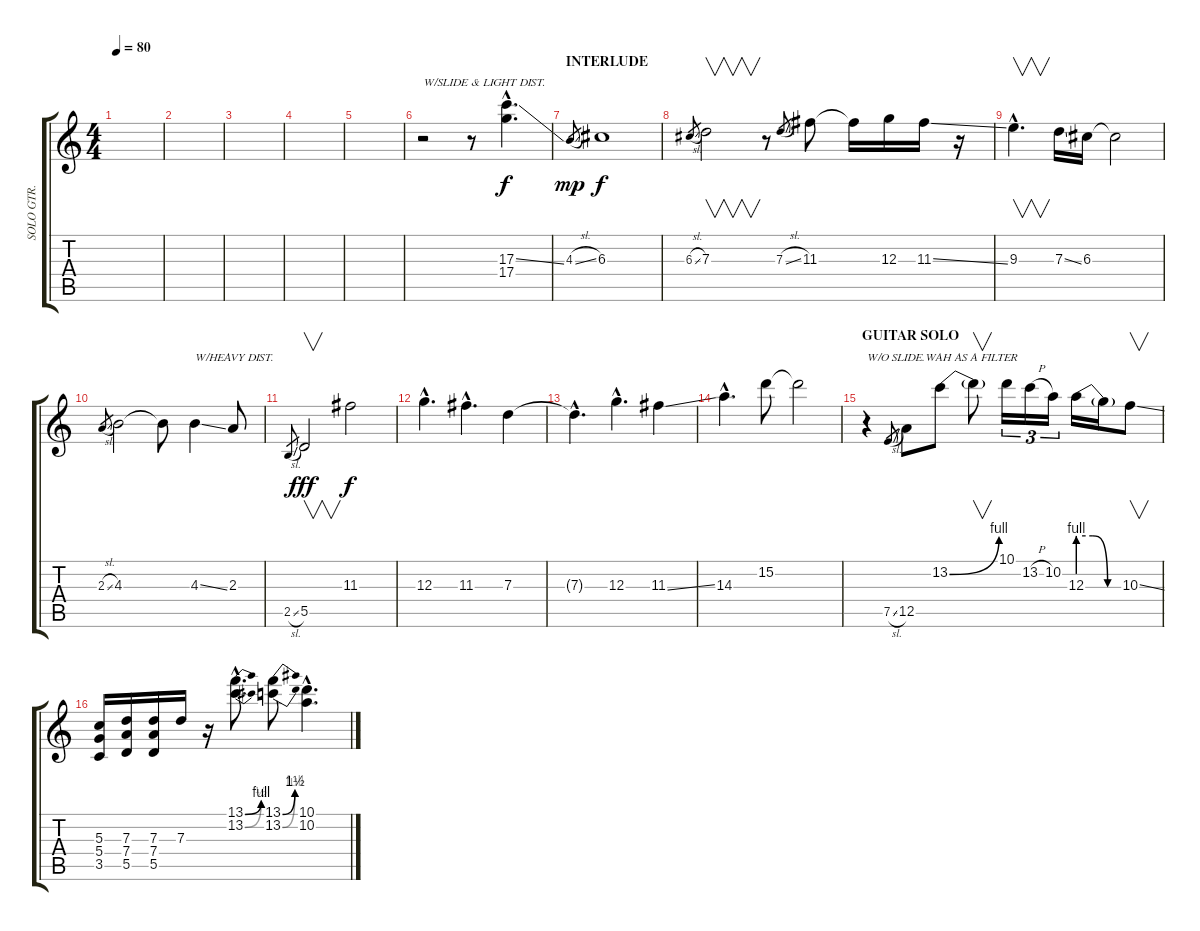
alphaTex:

\track ("SOLO GTR." "SOLO GTR.") {instrument distortionguitar}
\staff {score tabs}
\tuning (E4 B3 G3 D3 A2 E2) {hide}
\ts (4 4)
\tempo 80
\clef g2
\ks c
|
|
|
|
|
r.2{txt "W/SLIDE & LIGHT DIST."} r.8 (17.3{ss hac} 17.4{hac}).4{d instrument electricguitarjazz} |
\section ("" "INTERLUDE")
4.3{sl}.8{gr dy mp} 6.3.1{dy f} |
6.3{sl}.8{gr} 7.3.2{v} r.8 7.3{sl}.8{gr} 11.3.8 11.3{t}.16 12.3.16 11.3{ss}.16 r.16 |
9.3{hac}.4{v d} 7.3{ss}.16 6.3.16 6.3{t}.2 |
2.3{sl}.8{gr} 4.3.2 4.3{t}.8 4.3{ss}.4{txt "W/HEAVY DIST." instrument distortionguitar} 2.3.8 |
2.5{sl}.8{gr} 5.5.2{v dy fff} 11.3.2{dy f instrument guitarharmonics} |
12.3{hac}.4{d} 11.3{hac}.4{d} 7.3.4{instrument distortionguitar} |
7.3{hac t}.4{d} 12.3{hac}.4{d instrument guitarharmonics} 11.3{ss}.4 |
14.3{hac}.4{d} 15.2.8 15.2{t}.2 |
\section ("" "GUITAR SOLO ")
r.4{txt "W/O SLIDE.WAH AS A FILTER" instrument distortionguitar} 7.5{sl}.8{gr} 12.5.8 13.2{be (bend 0 0 60 4)}.8 13.2{t}.8{v} 10.1.16{tu (3 2)} 13.2{h}.16{tu (3 2)} 10.2.16{tu (3 2)} 12.3{be (custom 0 4 20 4 40 0 60 0)}.16 12.3{t}.16 10.3{ss}.8{v} |
(5.3 5.4 3.5).16 (7.3 7.4 5.5).16 (7.3 7.4 5.5).16 7.3{ss}.16 r.16 (13.1{be (bend 0 0 60 4) hac} 13.2{be (bend 0 0 60 2) hac}).8{d} (13.1{be (bend 0 0 60 6)} 13.2{be (bend 0 0 60 4)}).8 (10.1{hac} 10.2{hac}).4{d}
